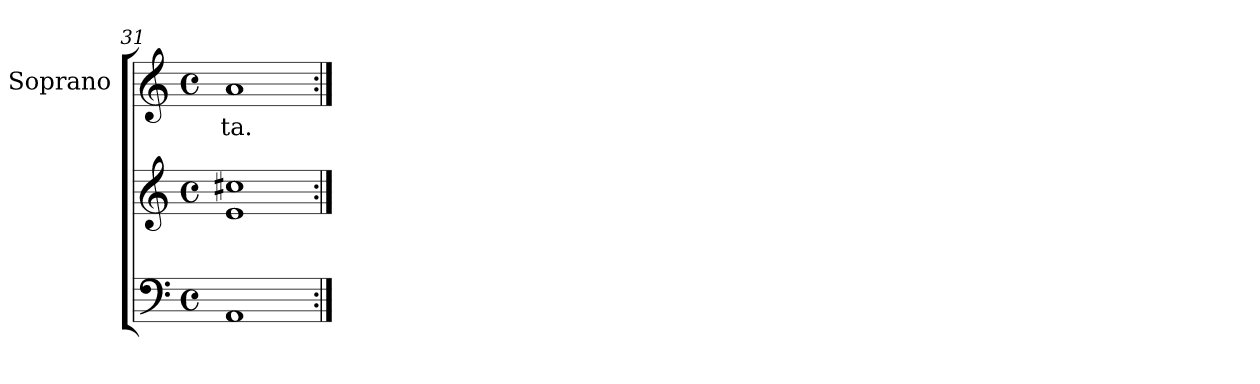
**kern	**kern	**kern	**text
*part2	*part2	*part1	*part1
*staff3	*staff2	*staff1	*staff1
*	*	*I"Soprano	*
*	*	*I'S	*
*clefF4	*clefG2	*clefG2	*
*k[]	*k[]	*k[]	*
*C:	*C:	*C:	*
*M4/4	*M4/4	*M4/4	*
*met(c)	*met(c)	*met(c)	*
=31	=31	=31	=31
1AA	1e 1cc#X	1a	-ta.
=:|!	=:|!	=:|!	=:|!
*-	*-	*-	*-
